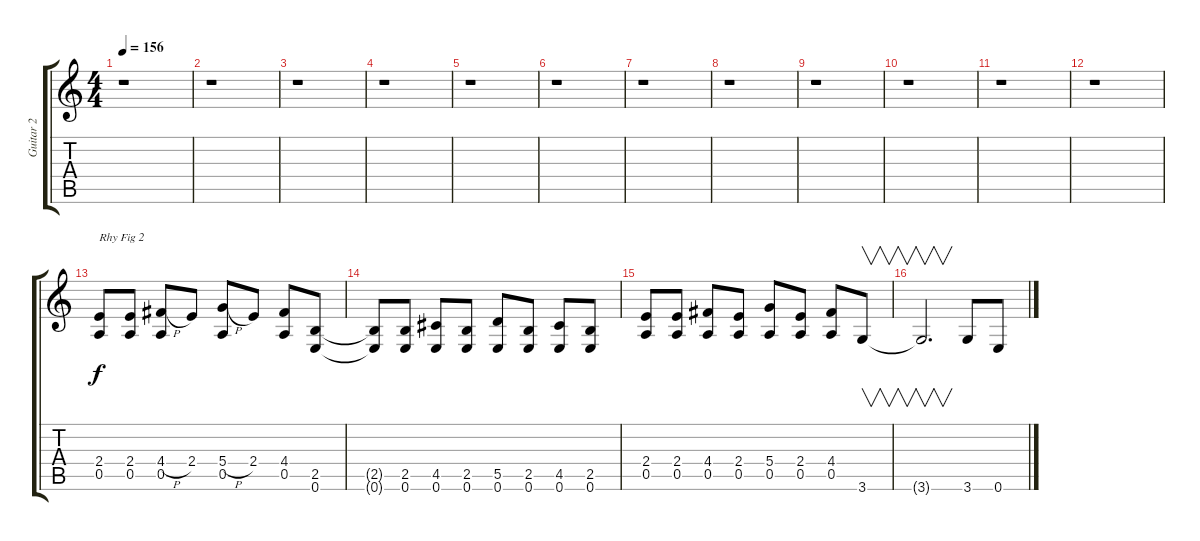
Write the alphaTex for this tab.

\track ("Guitar 2" "Guitar 2") {instrument overdrivenguitar}
\staff {score tabs}
\tuning (E4 B3 G3 D3 A2 E2) {hide}
\ts (4 4)
\tempo 156
\clef g2
\ks c
r.1{dy f} |
r.1 |
r.1 |
r.1 |
r.1 |
r.1 |
r.1 |
r.1 |
r.1 |
r.1 |
r.1 |
r.1 |
(2.4 0.5).8{txt "Rhy Fig 2"} (2.4 0.5).8 (4.4{h} 0.5).8 2.4.8 (5.4{h} 0.5).8 2.4.8 (4.4 0.5).8 (2.5 0.6).8 |
(2.5{t} 0.6{t}).8 (2.5 0.6).8 (4.5 0.6).8 (2.5 0.6).8 (5.5 0.6).8 (2.5 0.6).8 (4.5 0.6).8 (2.5 0.6).8 |
(2.4 0.5).8 (2.4 0.5).8 (4.4 0.5).8 (2.4 0.5).8 (5.4 0.5).8 (2.4 0.5).8 (4.4 0.5).8 3.6.8{v} |
3.6{t}.2{v d} 3.6.8 0.6.8
